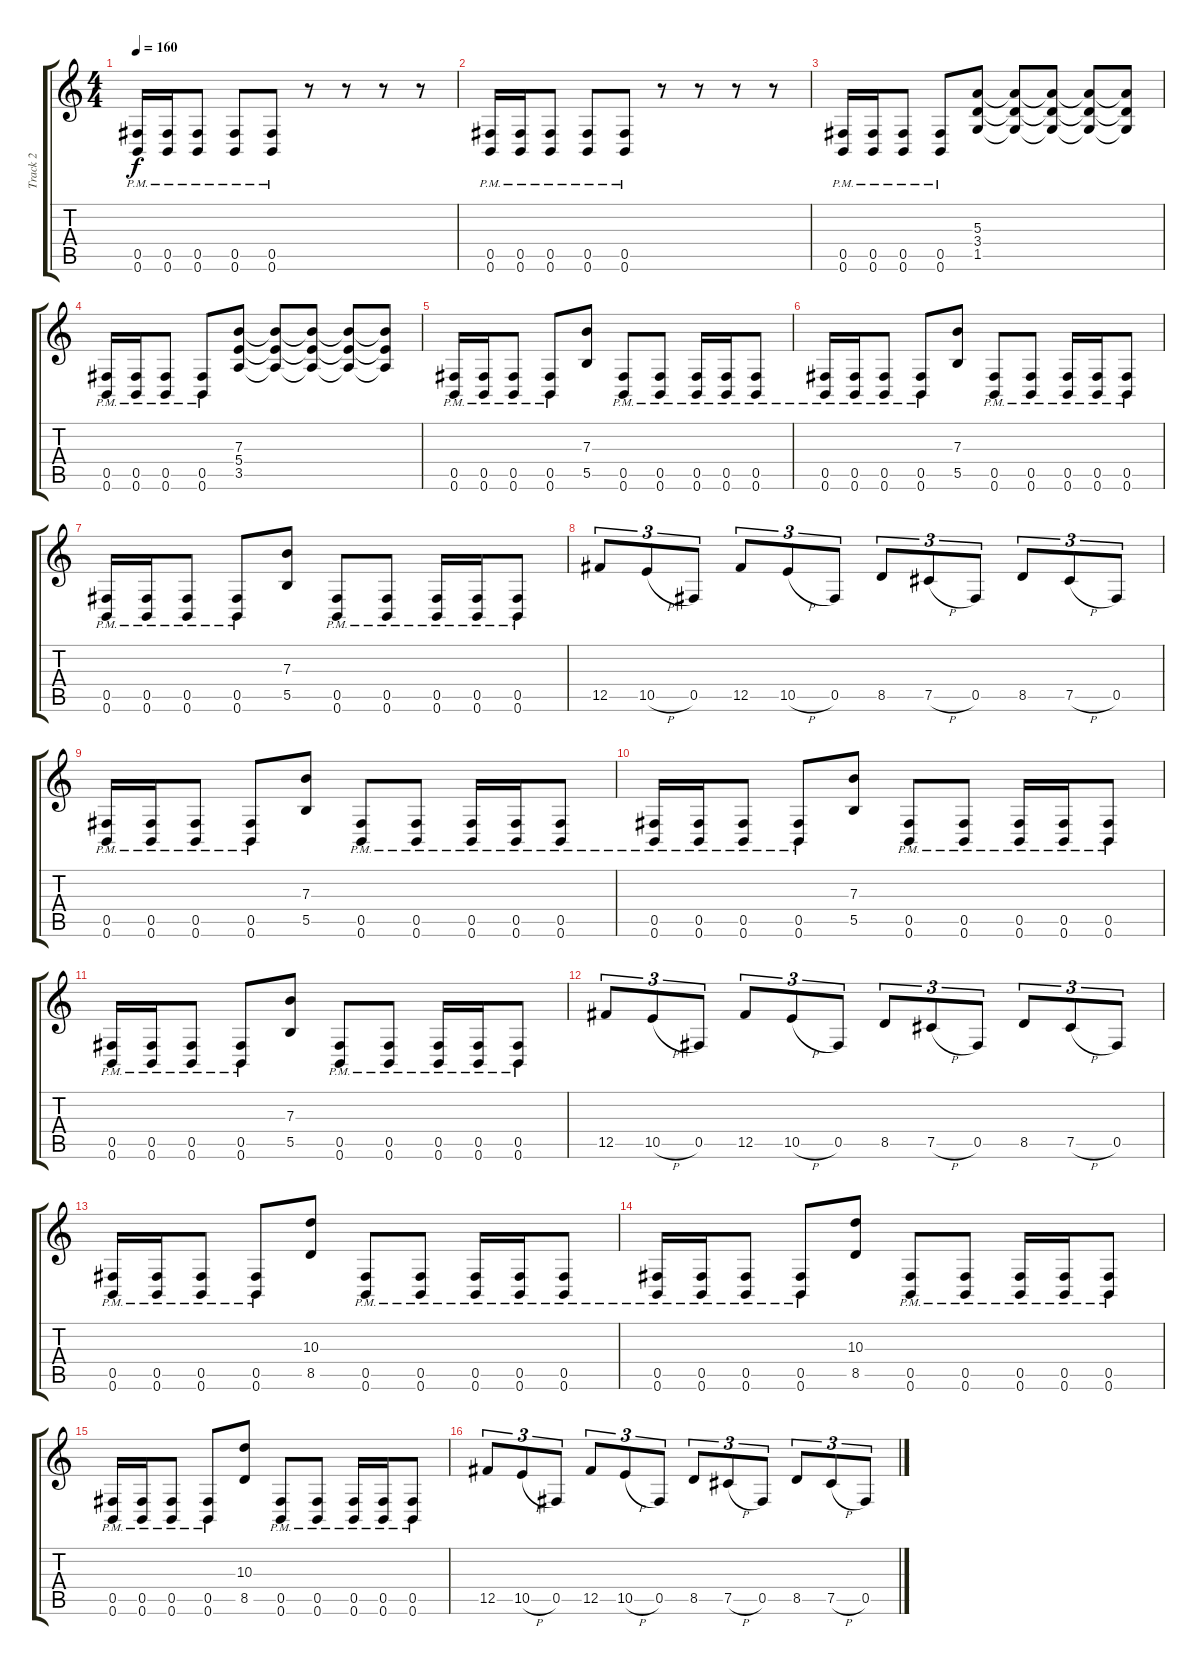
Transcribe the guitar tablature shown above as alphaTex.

\track ("Track 2" "Track 2") {instrument distortionguitar}
\staff {score tabs}
\tuning (Db4 Ab3 E3 B2 Gb2 B1) {hide}
\ts (4 4)
\tempo 160
\clef g2
\ks c
(0.5{pm} 0.6{pm}).16{dy f} (0.5{pm} 0.6{pm}).16 (0.5{pm} 0.6{pm}).8 (0.5{pm} 0.6{pm}).8 (0.5{pm} 0.6{pm}).8 r.8 r.8 r.8 r.8 |
(0.5{pm} 0.6{pm}).16 (0.5{pm} 0.6{pm}).16 (0.5{pm} 0.6{pm}).8 (0.5{pm} 0.6{pm}).8 (0.5{pm} 0.6{pm}).8 r.8 r.8 r.8 r.8 |
(0.5{pm} 0.6{pm}).16 (0.5{pm} 0.6{pm}).16 (0.5{pm} 0.6{pm}).8 (0.5{pm} 0.6{pm}).8 (5.3 3.4 1.5).8 (5.3{t} 3.4{t} 1.5{t}).8 (5.3{t} 3.4{t} 1.5{t}).8 (5.3{t} 3.4{t} 1.5{t}).8 (5.3{t} 3.4{t} 1.5{t}).8 |
(0.5{pm} 0.6{pm}).16 (0.5{pm} 0.6{pm}).16 (0.5{pm} 0.6{pm}).8 (0.5{pm} 0.6{pm}).8 (7.3 5.4 3.5).8 (7.3{t} 5.4{t} 3.5{t}).8 (7.3{t} 5.4{t} 3.5{t}).8 (7.3{t} 5.4{t} 3.5{t}).8 (7.3{t} 5.4{t} 3.5{t}).8 |
(0.5{pm} 0.6{pm}).16 (0.5{pm} 0.6{pm}).16 (0.5{pm} 0.6{pm}).8 (0.5{pm} 0.6{pm}).8 (7.3 5.5).8 (0.5{pm} 0.6{pm}).8 (0.5{pm} 0.6{pm}).8 (0.5{pm} 0.6{pm}).16 (0.5{pm} 0.6{pm}).16 (0.5{pm} 0.6{pm}).8 |
(0.5{pm} 0.6{pm}).16 (0.5{pm} 0.6{pm}).16 (0.5{pm} 0.6{pm}).8 (0.5{pm} 0.6{pm}).8 (7.3 5.5).8 (0.5{pm} 0.6{pm}).8 (0.5{pm} 0.6{pm}).8 (0.5{pm} 0.6{pm}).16 (0.5{pm} 0.6{pm}).16 (0.5{pm} 0.6{pm}).8 |
(0.5{pm} 0.6{pm}).16 (0.5{pm} 0.6{pm}).16 (0.5{pm} 0.6{pm}).8 (0.5{pm} 0.6{pm}).8 (7.3 5.5).8 (0.5{pm} 0.6{pm}).8 (0.5{pm} 0.6{pm}).8 (0.5{pm} 0.6{pm}).16 (0.5{pm} 0.6{pm}).16 (0.5{pm} 0.6{pm}).8 |
12.5.8{tu (3 2)} 10.5{h}.8{tu (3 2)} 0.5.8{tu (3 2)} 12.5.8{tu (3 2)} 10.5{h}.8{tu (3 2)} 0.5.8{tu (3 2)} 8.5.8{tu (3 2)} 7.5{h}.8{tu (3 2)} 0.5.8{tu (3 2)} 8.5.8{tu (3 2)} 7.5{h}.8{tu (3 2)} 0.5.8{tu (3 2)} |
(0.5{pm} 0.6{pm}).16 (0.5{pm} 0.6{pm}).16 (0.5{pm} 0.6{pm}).8 (0.5{pm} 0.6{pm}).8 (7.3 5.5).8 (0.5{pm} 0.6{pm}).8 (0.5{pm} 0.6{pm}).8 (0.5{pm} 0.6{pm}).16 (0.5{pm} 0.6{pm}).16 (0.5{pm} 0.6{pm}).8 |
(0.5{pm} 0.6{pm}).16 (0.5{pm} 0.6{pm}).16 (0.5{pm} 0.6{pm}).8 (0.5{pm} 0.6{pm}).8 (7.3 5.5).8 (0.5{pm} 0.6{pm}).8 (0.5{pm} 0.6{pm}).8 (0.5{pm} 0.6{pm}).16 (0.5{pm} 0.6{pm}).16 (0.5{pm} 0.6{pm}).8 |
(0.5{pm} 0.6{pm}).16 (0.5{pm} 0.6{pm}).16 (0.5{pm} 0.6{pm}).8 (0.5{pm} 0.6{pm}).8 (7.3 5.5).8 (0.5{pm} 0.6{pm}).8 (0.5{pm} 0.6{pm}).8 (0.5{pm} 0.6{pm}).16 (0.5{pm} 0.6{pm}).16 (0.5{pm} 0.6{pm}).8 |
12.5.8{tu (3 2)} 10.5{h}.8{tu (3 2)} 0.5.8{tu (3 2)} 12.5.8{tu (3 2)} 10.5{h}.8{tu (3 2)} 0.5.8{tu (3 2)} 8.5.8{tu (3 2)} 7.5{h}.8{tu (3 2)} 0.5.8{tu (3 2)} 8.5.8{tu (3 2)} 7.5{h}.8{tu (3 2)} 0.5.8{tu (3 2)} |
(0.5{pm} 0.6{pm}).16 (0.5{pm} 0.6{pm}).16 (0.5{pm} 0.6{pm}).8 (0.5{pm} 0.6{pm}).8 (10.3 8.5).8 (0.5{pm} 0.6{pm}).8 (0.5{pm} 0.6{pm}).8 (0.5{pm} 0.6{pm}).16 (0.5{pm} 0.6{pm}).16 (0.5{pm} 0.6{pm}).8 |
(0.5{pm} 0.6{pm}).16 (0.5{pm} 0.6{pm}).16 (0.5{pm} 0.6{pm}).8 (0.5{pm} 0.6{pm}).8 (10.3 8.5).8 (0.5{pm} 0.6{pm}).8 (0.5{pm} 0.6{pm}).8 (0.5{pm} 0.6{pm}).16 (0.5{pm} 0.6{pm}).16 (0.5{pm} 0.6{pm}).8 |
(0.5{pm} 0.6{pm}).16 (0.5{pm} 0.6{pm}).16 (0.5{pm} 0.6{pm}).8 (0.5{pm} 0.6{pm}).8 (10.3 8.5).8 (0.5{pm} 0.6{pm}).8 (0.5{pm} 0.6{pm}).8 (0.5{pm} 0.6{pm}).16 (0.5{pm} 0.6{pm}).16 (0.5{pm} 0.6{pm}).8 |
12.5.8{tu (3 2)} 10.5{h}.8{tu (3 2)} 0.5.8{tu (3 2)} 12.5.8{tu (3 2)} 10.5{h}.8{tu (3 2)} 0.5.8{tu (3 2)} 8.5.8{tu (3 2)} 7.5{h}.8{tu (3 2)} 0.5.8{tu (3 2)} 8.5.8{tu (3 2)} 7.5{h}.8{tu (3 2)} 0.5.8{tu (3 2)}
